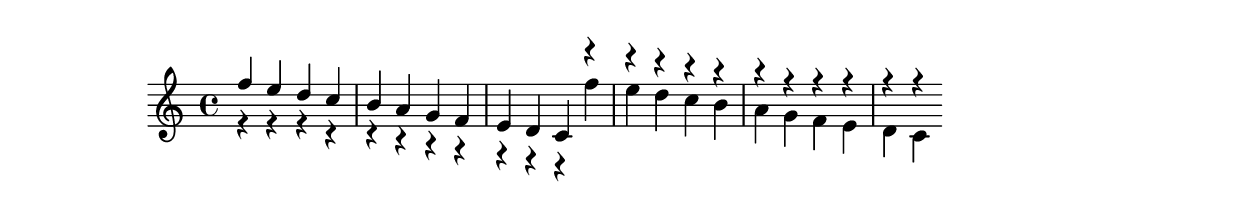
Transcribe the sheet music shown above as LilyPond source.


\header {

  texidoc = "In rest-note collisions, the rest moves in discrete
  steps, and inside the staff, it moves in whole staff spaces."

	}


\version "2.9.18"
\new Staff {

  <<
    \relative c'' {
      f e d c b a g f e d c
    }
    \\
    {
      r4 r r r r r r r r r r
    }
  >>
  <<
    {
      r4 r r r r r r r r r r
    }
    \\
    \relative c'' {
      f e d c b a g f e d c
    }
  >>
}
